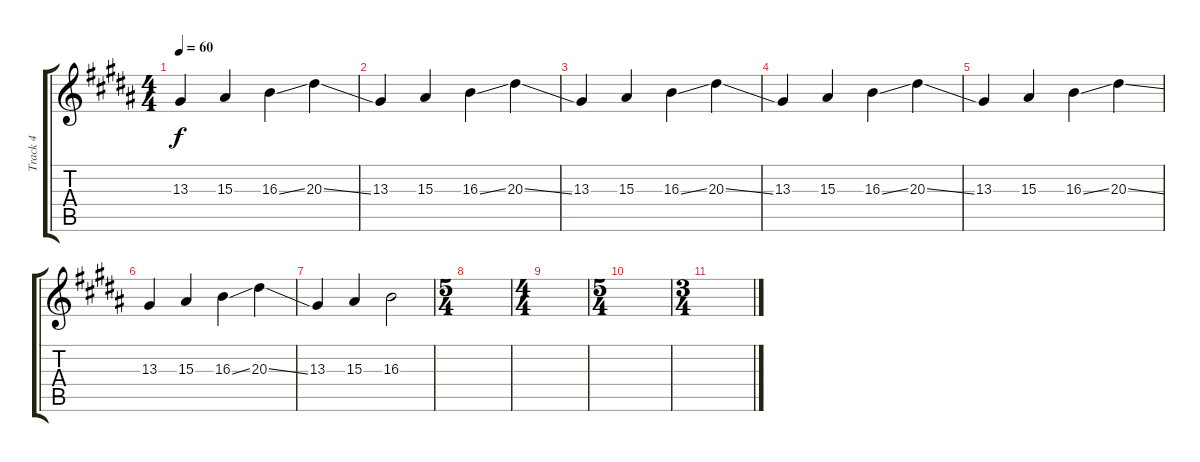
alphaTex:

\track ("Track 4" "Track 4") {instrument cello}
\staff {score tabs}
\tuning (E4 B3 G3 D3 A2 E2) {hide}
\ts (4 4)
\tempo 60
\clef g2
\ks b
13.3.4{dy f volume 10 instrument viola} 15.3.4 16.3{ss}.4 20.3{ss}.4 |
13.3.4 15.3.4 16.3{ss}.4 20.3{ss}.4 |
13.3.4 15.3.4 16.3{ss}.4 20.3{ss}.4 |
13.3.4 15.3.4 16.3{ss}.4 20.3{ss}.4 |
13.3.4 15.3.4 16.3{ss}.4 20.3{ss}.4 |
13.3.4 15.3.4 16.3{ss}.4 20.3{ss}.4 |
13.3.4 15.3.4 16.3.2 |
\ts (5 4)
|
\ts (4 4)
|
\ts (5 4)
|
\ts (3 4)
